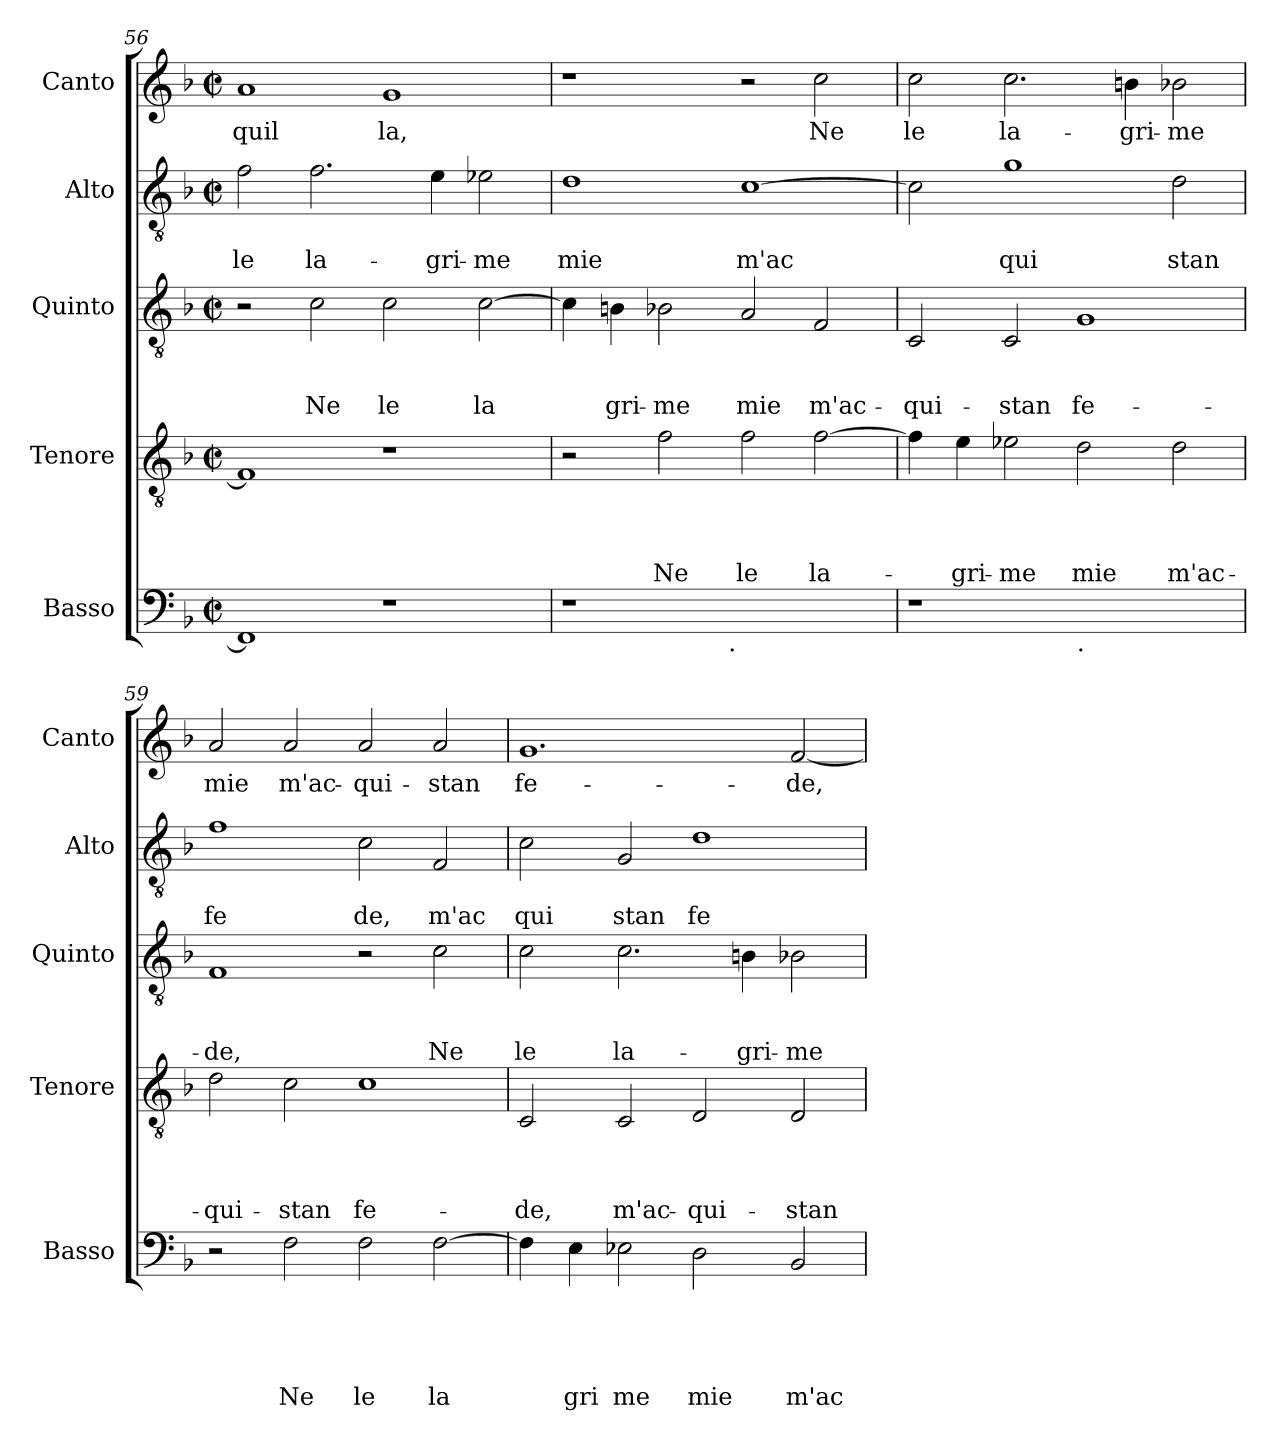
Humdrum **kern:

**kern	**text	**text	**text	**text	**text	**kern	**text	**text	**text	**text	**kern	**text	**text	**text	**kern	**text	**text	**kern	**text
*part5	*part5	*part5	*part5	*part5	*part5	*part4	*part4	*part4	*part4	*part4	*part3	*part3	*part3	*part3	*part2	*part2	*part2	*part1	*part1
*staff5	*staff5	*staff5	*staff5	*staff5	*staff5	*staff4	*staff4	*staff4	*staff4	*staff4	*staff3	*staff3	*staff3	*staff3	*staff2	*staff2	*staff2	*staff1	*staff1
*I"Basso	*	*	*	*	*	*I"Tenore	*	*	*	*	*I"Quinto	*	*	*	*I"Alto	*	*	*I"Canto	*
*I'Basso	*	*	*	*	*	*I'Tenore	*	*	*	*	*I'Quinto	*	*	*	*I'Alto	*	*	*I'Canto	*
*clefF4	*	*	*	*	*	*clefGv2	*	*	*	*	*clefGv2	*	*	*	*clefGv2	*	*	*clefG2	*
*ITrd-3c-5	*	*	*	*	*	*ITrd-3c-5	*	*	*	*	*	*	*	*	*ITrd-3c-5	*	*	*ITrd-3c-5	*
*k[b-e-]	*	*	*	*	*	*k[b-e-]	*	*	*	*	*k[b-]	*	*	*	*k[b-e-]	*	*	*k[b-e-]	*
*B-:	*	*	*	*	*	*B-:	*	*	*	*	*F:	*	*	*	*B-:	*	*	*B-:	*
*M2/2	*	*	*	*	*	*M2/2	*	*	*	*	*M2/2	*	*	*	*M2/2	*	*	*M2/2	*
*met(c|)	*	*	*	*	*	*met(c|)	*	*	*	*	*met(c|)	*	*	*	*met(c|)	*	*	*met(c|)	*
=56	=56	=56	=56	=56	=56	=56	=56	=56	=56	=56	=56	=56	=56	=56	=56	=56	=56	=56	=56
!	!	!	!	!	!	!	!	!	!	!	!	!	!	!	!	!	!LO:LY:b	!	!LO:LY:b
1BB-]	.	.	.	.	.	1B-]	.	.	.	.	2r	.	.	.	2b-\	.	le	1dd	quil
!	!	!	!	!	!	!	!	!	!	!	!	!	!	!LO:LY:b	!	!	!LO:LY:b	!	!
.	.	.	.	.	.	.	.	.	.	.	2c\	.	.	Ne	2.b-\	.	la-	.	.
!	!	!	!	!	!	!	!	!	!	!	!	!	!	!LO:LY:b	!	!	!	!	!LO:LY:b
1r	.	.	.	.	.	1r	.	.	.	.	2c\	.	.	le	.	.	.	1cc	la,
!	!	!	!	!	!	!	!	!	!	!	!	!	!	!	!	!	!LO:LY:b	!	!
.	.	.	.	.	.	.	.	.	.	.	.	.	.	.	4a\	.	-gri-	.	.
!	!	!	!	!	!	!	!	!	!	!	!	!	!	!LO:LY:b	!	!	!LO:LY:b	!	!
.	.	.	.	.	.	.	.	.	.	.	[<2c\	.	.	la	2a-X\	.	-me	.	.
!!LO:LB:g=z
=57	=57	=57	=57	=57	=57	=57	=57	=57	=57	=57	=57	=57	=57	=57	=57	=57	=57	=57	=57
!	!	!	!	!	!	!	!	!	!	!	!	!	!	!	!	!	!LO:LY:b	!	!
*^	*	*	*	*	*	*	*	*	*	*	*	*	*	*	*	*	*	*	*
1r	2ryy	.	.	.	.	.	2r	.	.	.	.	4c\]	.	.	.	1g	.	mie	1r	.
!	!	!	!	!	!	!	!	!	!	!	!	!	!	!	!LO:LY:b	!	!	!	!	!
.	.	.	.	.	.	.	.	.	.	.	.	4Bn\	.	.	gri-	.	.	.	.	.
!	!	!	!	!	!	!	!	!	!	!	!LO:LY:b	!	!	!	!LO:LY:b	!	!	!	!	!
.	4...ryy	.	.	.	.	.	2b-\	.	.	.	Ne	2B-X\	.	.	-me	.	.	.	.	.
!	!LO:TX:b:t=.	!	!	!	!	!	!	!	!	!	!	!	!	!	!	!	!	!	!	!
.	1ryy	.	.	.	.	.	.	.	.	.	.	.	.	.	.	.	.	.	.	.
!	!	!	!	!	!	!	!	!	!	!	!LO:LY:b	!	!	!	!LO:LY:b	!	!	!LO:LY:b	!	!
1ryy	.	.	.	.	.	.	2b-\	.	.	.	le	2A/	.	.	mie	[>1f	.	m'ac	2r	.
!	!	!	!	!	!	!	!	!	!	!	!LO:LY:b	!	!	!	!LO:LY:b	!	!	!	!	!LO:LY:b
.	.	.	.	.	.	.	[>2b-\	.	.	.	la-	2F/	.	.	m'ac-	.	.	.	2ff\	Ne
.	32ryy	.	.	.	.	.	.	.	.	.	.	.	.	.	.	.	.	.	.	.
=58	=58	=58	=58	=58	=58	=58	=58	=58	=58	=58	=58	=58	=58	=58	=58	=58	=58	=58	=58	=58
!	!	!	!	!	!	!	!	!	!	!	!	!	!	!	!LO:LY:b	!	!	!	!	!LO:LY:b
*v	*v	*	*	*	*	*	*	*	*	*	*	*	*	*	*	*	*	*	*	*
1r	.	.	.	.	.	4b-\]	.	.	.	.	2C/	.	.	-qui-	2f\]	.	.	2ff\	le
!	!	!	!	!	!	!	!	!	!	!LO:LY:b	!	!	!	!	!	!	!	!	!
.	.	.	.	.	.	4a\	.	.	.	-gri-	.	.	.	.	.	.	.	.	.
!	!	!	!	!	!	!	!	!	!	!LO:LY:b	!	!	!	!LO:LY:b	!	!	!LO:LY:b	!	!LO:LY:b
.	.	.	.	.	.	2a-X\	.	.	.	-me	2C/	.	.	-stan	1cc	.	qui	2.ff\	la-
!LO:TX:b:t=.	!	!	!	!	!	!	!	!	!	!	!	!	!	!	!	!	!	!	!
!	!	!	!	!	!	!	!	!	!	!LO:LY:b	!	!	!	!LO:LY:b	!	!	!	!	!
1ryy	.	.	.	.	.	2g\	.	.	.	mie	1G	.	.	fe-	.	.	.	.	.
!	!	!	!	!	!	!	!	!	!	!	!	!	!	!	!	!	!	!	!LO:LY:b
.	.	.	.	.	.	.	.	.	.	.	.	.	.	.	.	.	.	4een\	-gri-
!	!	!	!	!	!	!	!	!	!	!LO:LY:b	!	!	!	!	!	!	!LO:LY:b	!	!LO:LY:b
.	.	.	.	.	.	2g\	.	.	.	m'ac-	.	.	.	.	2g\	.	stan	2ee-X\	-me
=59	=59	=59	=59	=59	=59	=59	=59	=59	=59	=59	=59	=59	=59	=59	=59	=59	=59	=59	=59
!	!	!	!	!	!	!	!	!	!	!LO:LY:b	!	!	!	!LO:LY:b	!	!	!LO:LY:b	!	!LO:LY:b
2r	.	.	.	.	.	2g\	.	.	.	-qui-	1F	.	.	-de,	1b-	.	fe	2dd/	mie
!	!	!	!	!	!LO:LY:b	!	!	!	!	!LO:LY:b	!	!	!	!	!	!	!	!	!LO:LY:b
2B-\	.	.	.	.	Ne	2f\	.	.	.	-stan	.	.	.	.	.	.	.	2dd/	m'ac-
!	!	!	!	!	!LO:LY:b	!	!	!	!	!LO:LY:b	!	!	!	!	!	!	!LO:LY:b	!	!LO:LY:b
2B-\	.	.	.	.	le	1f	.	.	.	fe-	2r	.	.	.	2f\	.	de,	2dd/	-qui-
!	!	!	!	!	!LO:LY:b	!	!	!	!	!	!	!	!	!LO:LY:b	!	!	!LO:LY:b	!	!LO:LY:b
[>2B-\	.	.	.	.	la	.	.	.	.	.	2c\	.	.	Ne	2B-/	.	m'ac	2dd/	-stan
=60	=60	=60	=60	=60	=60	=60	=60	=60	=60	=60	=60	=60	=60	=60	=60	=60	=60	=60	=60
!	!	!	!	!	!	!	!	!	!	!LO:LY:b	!	!	!	!LO:LY:b	!	!	!LO:LY:b	!	!LO:LY:b
4B-\]	.	.	.	.	.	2F/	.	.	.	-de,	2c\	.	.	le	2f\	.	qui	1.cc	fe-
!	!	!	!	!	!LO:LY:b	!	!	!	!	!	!	!	!	!	!	!	!	!	!
4A\	.	.	.	.	gri	.	.	.	.	.	.	.	.	.	.	.	.	.	.
!	!	!	!	!	!LO:LY:b	!	!	!	!	!LO:LY:b	!	!	!	!LO:LY:b	!	!	!LO:LY:b	!	!
2A-X\	.	.	.	.	me	2F/	.	.	.	m'ac-	2.c\	.	.	la-	2c/	.	stan	.	.
!	!	!	!	!	!LO:LY:b	!	!	!	!	!LO:LY:b	!	!	!	!	!	!	!LO:LY:b	!	!
2G\	.	.	.	.	mie	2G/	.	.	.	-qui-	.	.	.	.	1g	.	fe	.	.
!	!	!	!	!	!	!	!	!	!	!	!	!	!	!LO:LY:b	!	!	!	!	!
.	.	.	.	.	.	.	.	.	.	.	4Bn\	.	.	-gri-	.	.	.	.	.
!	!	!	!	!	!LO:LY:b	!	!	!	!	!LO:LY:b	!	!	!	!LO:LY:b	!	!	!	!	!LO:LY:b
2E-/	.	.	.	.	m'ac	2G/	.	.	.	-stan	2B-X\	.	.	-me	.	.	.	[<2b-/	-de,
=	=	=	=	=	=	=	=	=	=	=	=	=	=	=	=	=	=	=	=
*-	*-	*-	*-	*-	*-	*-	*-	*-	*-	*-	*-	*-	*-	*-	*-	*-	*-	*-	*-
